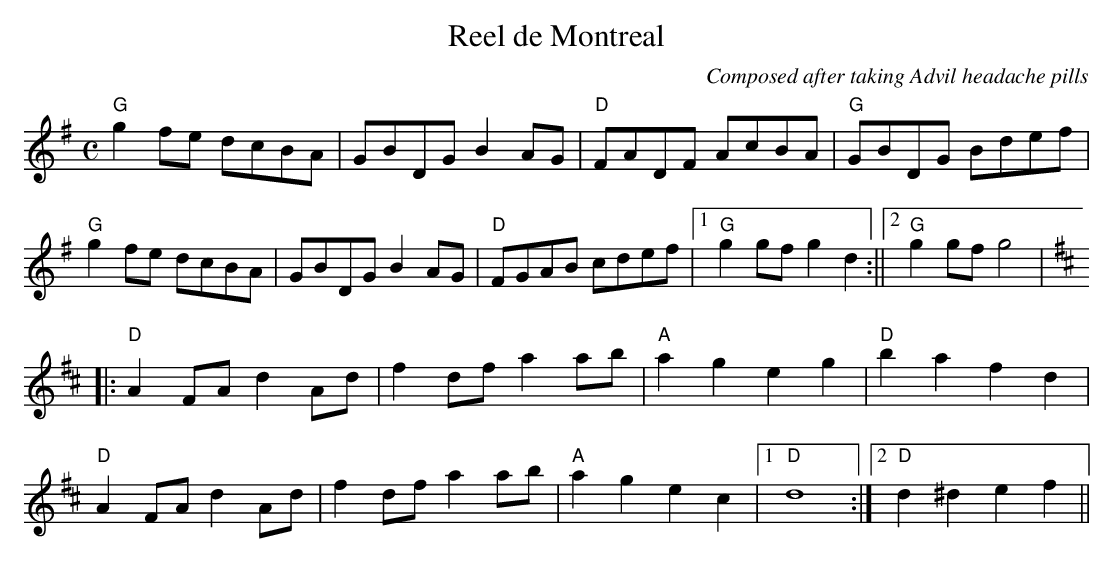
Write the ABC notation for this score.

X:1
T: Reel de Montreal
M: C
L: 1/8
C:Composed after taking Advil headache pills
K:G
"G"g2 fe dcBA | GBDG B2 AG | "D"FADF AcBA | "G"GBDG Bdef |
"G"g2 fe dcBA | GBDG B2 AG | "D"FGAB cdef |1 "G"g2 gf g2 d2 :||2 "G"g2 gf g4|
K:D
|: "D"A2 FA d2 Ad | f2 df a2 ab | "A"a2 g2 e2 g2 | "D"b2 a2 f2 d2 |
"D"A2 FA d2 Ad | f2 df a2 ab | "A"a2 g2 e2 c2 |1 "D"d8 :|2 "D"d2 ^d2 e2 f2 ||
